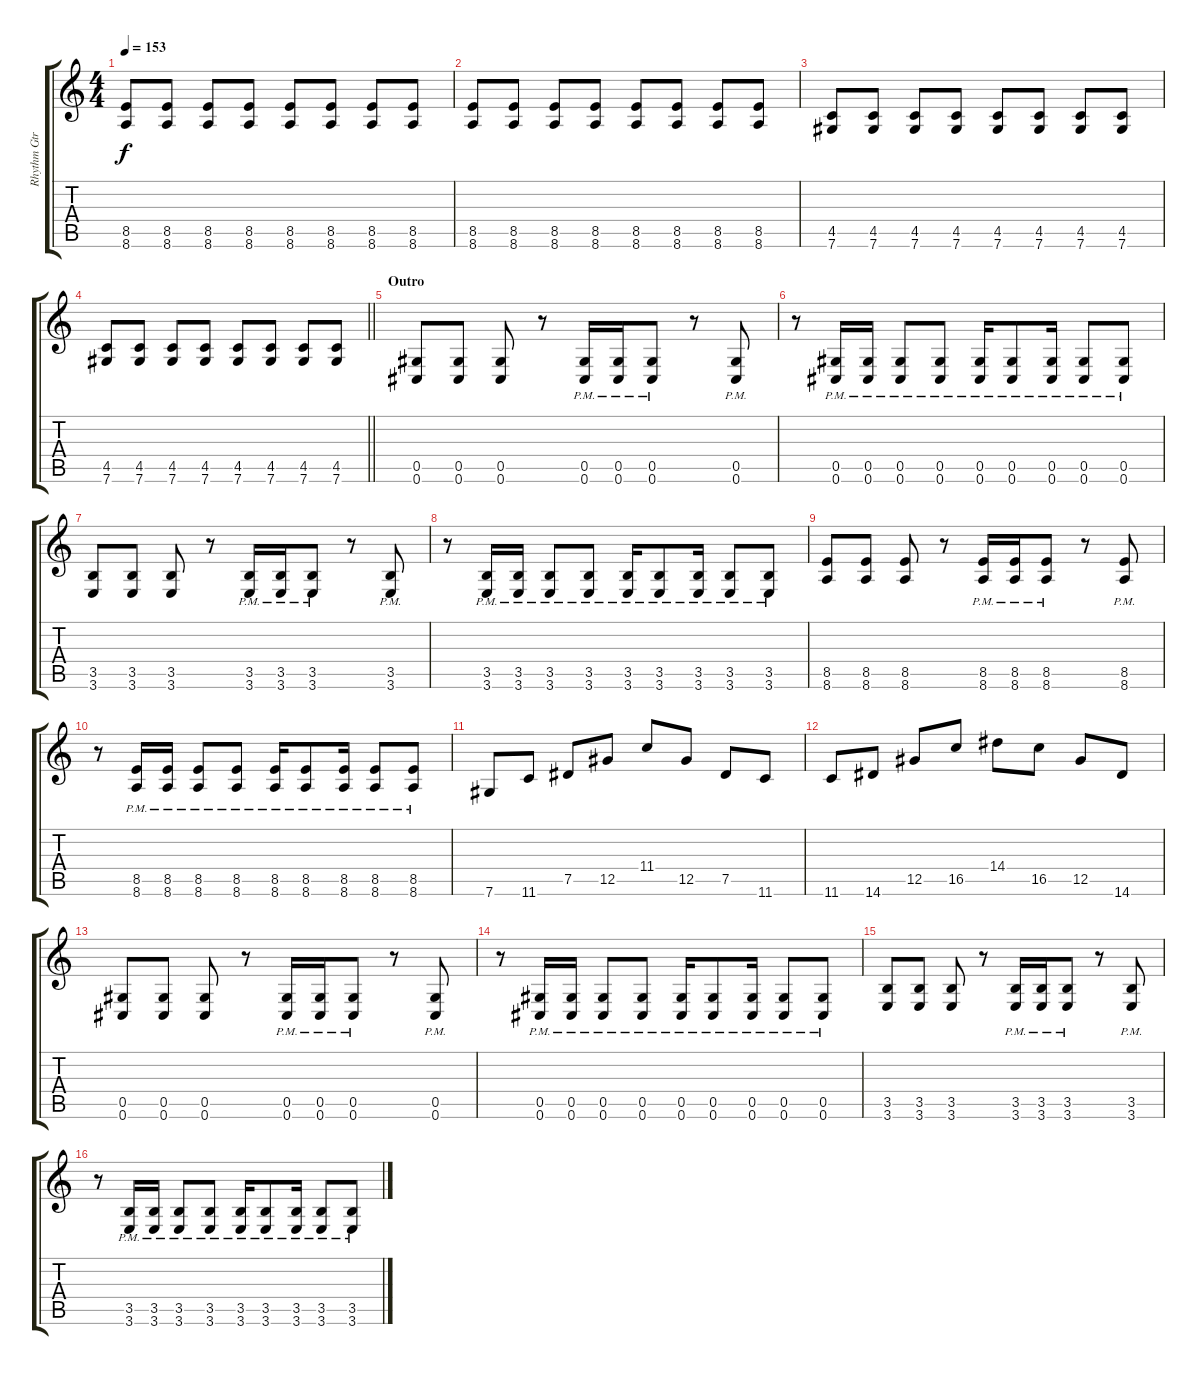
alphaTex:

\track ("Rhythm Gtr L" "Rhythm Gtr") {instrument distortionguitar}
\staff {score tabs}
\tuning (Eb4 Bb3 Gb3 Db3 Ab2 Db2) {hide}
\ts (4 4)
\tempo 153
\clef g2
\ks c
(8.5 8.6).8{dy f} (8.5 8.6).8 (8.5 8.6).8 (8.5 8.6).8 (8.5 8.6).8 (8.5 8.6).8 (8.5 8.6).8 (8.5 8.6).8 |
(8.5 8.6).8 (8.5 8.6).8 (8.5 8.6).8 (8.5 8.6).8 (8.5 8.6).8 (8.5 8.6).8 (8.5 8.6).8 (8.5 8.6).8 |
(4.5 7.6).8 (4.5 7.6).8 (4.5 7.6).8 (4.5 7.6).8 (4.5 7.6).8 (4.5 7.6).8 (4.5 7.6).8 (4.5 7.6).8 |
\barLineRight lightlight
(4.5 7.6).8 (4.5 7.6).8 (4.5 7.6).8 (4.5 7.6).8 (4.5 7.6).8 (4.5 7.6).8 (4.5 7.6).8 (4.5 7.6).8 |
\section ("" "Outro")
(0.5 0.6).8 (0.5 0.6).8 (0.5 0.6).8 r.8 (0.5{pm} 0.6{pm}).16 (0.5{pm} 0.6{pm}).16 (0.5{pm} 0.6{pm}).8 r.8 (0.5{pm} 0.6{pm}).8 |
r.8 (0.5{pm} 0.6{pm}).16 (0.5{pm} 0.6{pm}).16 (0.5{pm} 0.6{pm}).8 (0.5{pm} 0.6{pm}).8 (0.5{pm} 0.6{pm}).16 (0.5{pm} 0.6{pm}).8 (0.5{pm} 0.6{pm}).16 (0.5{pm} 0.6{pm}).8 (0.5{pm} 0.6{pm}).8 |
(3.5 3.6).8 (3.5 3.6).8 (3.5 3.6).8 r.8 (3.5{pm} 3.6{pm}).16 (3.5{pm} 3.6{pm}).16 (3.5{pm} 3.6{pm}).8 r.8 (3.5{pm} 3.6{pm}).8 |
r.8 (3.5{pm} 3.6{pm}).16 (3.5{pm} 3.6{pm}).16 (3.5{pm} 3.6{pm}).8 (3.5{pm} 3.6{pm}).8 (3.5{pm} 3.6{pm}).16 (3.5{pm} 3.6{pm}).8 (3.5{pm} 3.6{pm}).16 (3.5{pm} 3.6{pm}).8 (3.5{pm} 3.6{pm}).8 |
(8.5 8.6).8 (8.5 8.6).8 (8.5 8.6).8 r.8 (8.5{pm} 8.6{pm}).16 (8.5{pm} 8.6{pm}).16 (8.5{pm} 8.6{pm}).8 r.8 (8.5{pm} 8.6{pm}).8 |
r.8 (8.5{pm} 8.6{pm}).16 (8.5{pm} 8.6{pm}).16 (8.5{pm} 8.6{pm}).8 (8.5{pm} 8.6{pm}).8 (8.5{pm} 8.6{pm}).16 (8.5{pm} 8.6{pm}).8 (8.5{pm} 8.6{pm}).16 (8.5{pm} 8.6{pm}).8 (8.5{pm} 8.6{pm}).8 |
7.6.8 11.6.8 7.5.8 12.5.8 11.4.8 12.5.8 7.5.8 11.6.8 |
11.6.8 14.6.8 12.5.8 16.5.8 14.4.8 16.5.8 12.5.8 14.6.8 |
(0.5 0.6).8 (0.5 0.6).8 (0.5 0.6).8 r.8 (0.5{pm} 0.6{pm}).16 (0.5{pm} 0.6{pm}).16 (0.5{pm} 0.6{pm}).8 r.8 (0.5{pm} 0.6{pm}).8 |
r.8 (0.5{pm} 0.6{pm}).16 (0.5{pm} 0.6{pm}).16 (0.5{pm} 0.6{pm}).8 (0.5{pm} 0.6{pm}).8 (0.5{pm} 0.6{pm}).16 (0.5{pm} 0.6{pm}).8 (0.5{pm} 0.6{pm}).16 (0.5{pm} 0.6{pm}).8 (0.5{pm} 0.6{pm}).8 |
(3.5 3.6).8 (3.5 3.6).8 (3.5 3.6).8 r.8 (3.5{pm} 3.6{pm}).16 (3.5{pm} 3.6{pm}).16 (3.5{pm} 3.6{pm}).8 r.8 (3.5{pm} 3.6{pm}).8 |
r.8 (3.5{pm} 3.6{pm}).16 (3.5{pm} 3.6{pm}).16 (3.5{pm} 3.6{pm}).8 (3.5{pm} 3.6{pm}).8 (3.5{pm} 3.6{pm}).16 (3.5{pm} 3.6{pm}).8 (3.5{pm} 3.6{pm}).16 (3.5{pm} 3.6{pm}).8 (3.5{pm} 3.6{pm}).8
